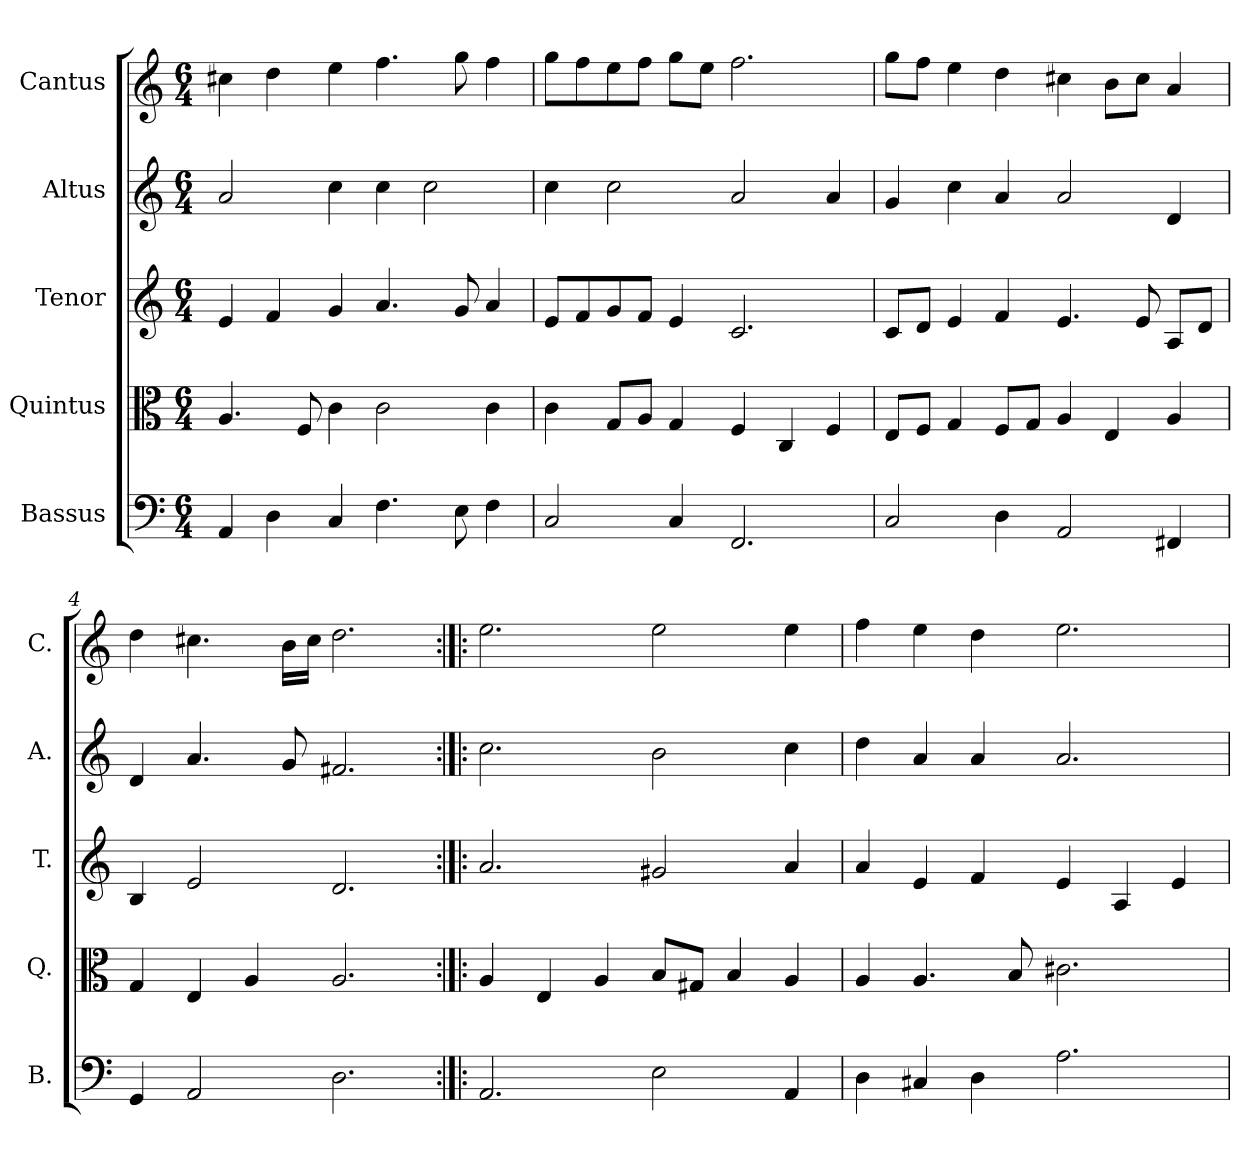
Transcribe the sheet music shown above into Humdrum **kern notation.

**kern	**kern	**kern	**kern	**kern
*part5	*part4	*part3	*part2	*part1
*staff5	*staff4	*staff3	*staff2	*staff1
*I"Bassus	*I"Quintus	*I"Tenor	*I"Altus	*I"Cantus
*I'B.	*I'Q.	*I'T.	*I'A.	*I'C.
*clefF4	*clefC3	*clefG2	*clefG2	*clefG2
*k[]	*k[]	*k[]	*k[]	*k[]
*M6/4	*M6/4	*M6/4	*M6/4	*M6/4
=1	=1	=1	=1	=1
4AA/	4.A/	4e/	2a/	4cc#X\
4D\	.	4f/	.	4dd\
.	8F/	.	.	.
4C/	4c\	4g/	4cc\	4ee\
4.F\	2c\	4.a/	4cc\	4.ff\
.	.	.	2cc\	.
8E\	.	8g/	.	8gg\
4F\	4c\	4a/	.	4ff\
=2	=2	=2	=2	=2
2C/	4c\	8e/L	4cc\	8gg\L
.	.	8f/	.	8ff\
.	8G/L	8g/	2cc\	8ee\
.	8A/J	8f/J	.	8ff\J
4C/	4G/	4e/	.	8gg\L
.	.	.	.	8ee\J
2.FF/	4F/	2.c/	2a/	2.ff\
.	4C/	.	.	.
.	4F/	.	4a/	.
=3	=3	=3	=3	=3
2C/	8E/L	8c/L	4g/	8gg\L
.	8F/J	8d/J	.	8ff\J
.	4G/	4e/	4cc\	4ee\
4D\	8F/L	4f/	4a/	4dd\
.	8G/J	.	.	.
2AA/	4A/	4.e/	2a/	4cc#X\
.	4E/	.	.	8b\L
.	.	8e/	.	8cc#\J
4FF#X/	4A/	8A/L	4d/	4a/
.	.	8d/J	.	.
=4	=4	=4	=4	=4
4GG/	4G/	4B/	4d/	4dd\
2AA/	4E/	2e/	4.a/	4.cc#X\
.	4A/	.	.	.
.	.	.	8g/	16b\LL
.	.	.	.	16cc#\JJ
2.D\	2.A/	2.d/	2.f#X/	2.dd\
=5:|!|:	=5:|!|:	=5:|!|:	=5:|!|:	=5:|!|:
2.AA/	4A/	2.a/	2.cc\	2.ee\
.	4E/	.	.	.
.	4A/	.	.	.
2E\	8B/L	2g#X/	2b\	2ee\
.	8G#X/J	.	.	.
.	4B/	.	.	.
4AA/	4A/	4a/	4cc\	4ee\
=6	=6	=6	=6	=6
4D\	4A/	4a/	4dd\	4ff\
4C#X/	4.A/	4e/	4a/	4ee\
4D\	.	4f/	4a/	4dd\
.	8B/	.	.	.
2.A\	2.c#X\	4e/	2.a/	2.ee\
.	.	4A/	.	.
.	.	4e/	.	.
=	=	=	=	=
*-	*-	*-	*-	*-
